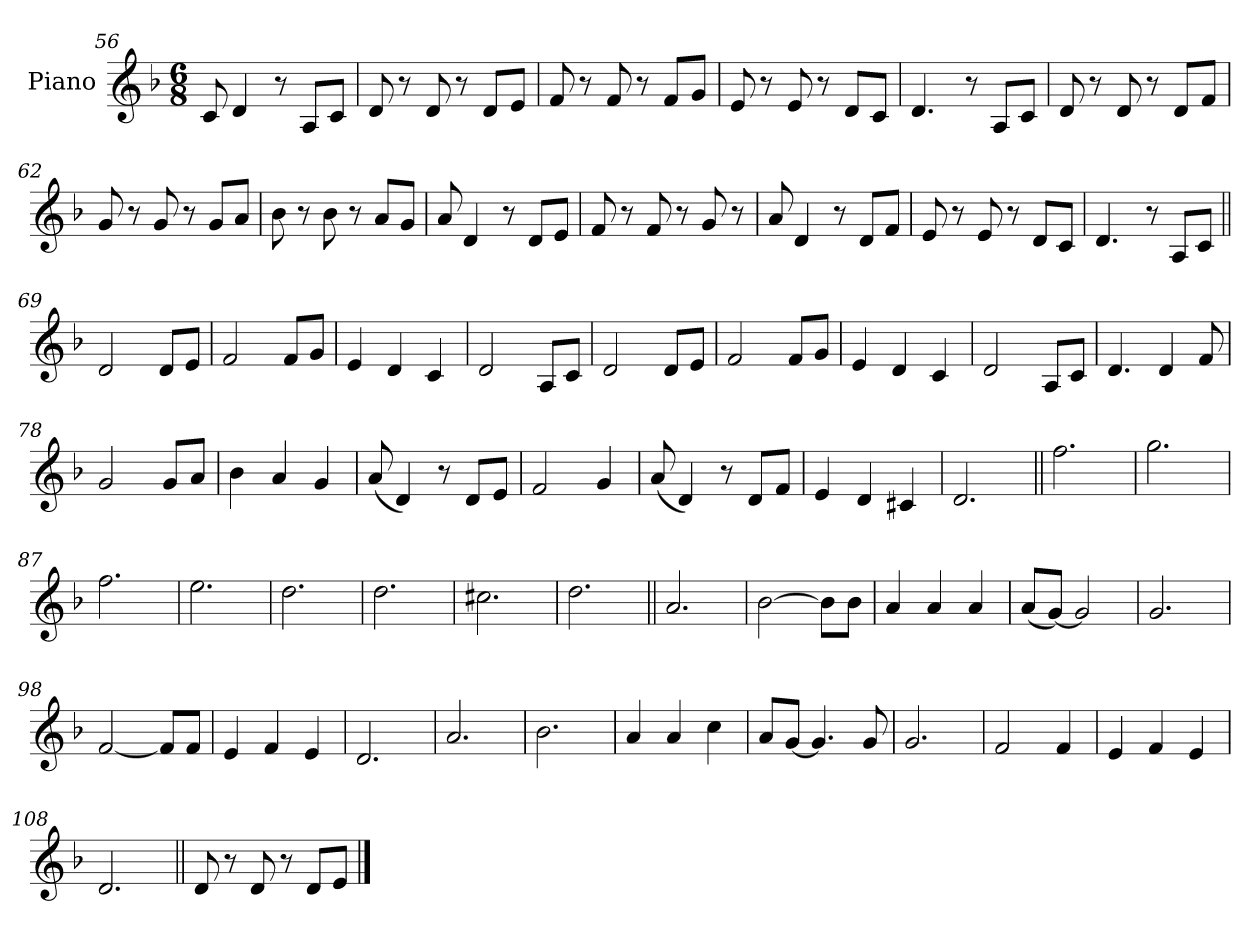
**kern
*part1
*staff1
*I"Piano
*I'Pno.
*clefG2
*k[b-]
*M6/8
=56
8c
4d
8r
8AL
8cJ
=57
8d
8r
8d
8r
8dL
8eJ
=58
8f
8r
8f
8r
8fL
8gJ
=59
8e
8r
8e
8r
8dL
8cJ
=60
4.d
8r
8AL
8cJ
=61
8d
8r
8d
8r
8dL
8fJ
=62
8g
8r
8g
8r
8gL
8aJ
=63
8b-
8r
8b-
8r
8aL
8gJ
=64
8a
4d
8r
8dL
8eJ
=65
8f
8r
8f
8r
8g
8r
=66
8a
4d
8r
8dL
8fJ
=67
8e
8r
8e
8r
8dL
8cJ
=68
4.d
8r
8AL
8cJ
=69||
2d
8dL
8eJ
=70
2f
8fL
8gJ
=71
4e
4d
4c
=72
2d
8AL
8cJ
=73
2d
8dL
8eJ
=74
2f
8fL
8gJ
=75
4e
4d
4c
=76
2d
8AL
8cJ
=77
4.d
4d
8f
=78
2g
8gL
8aJ
=79
4b-
4a
4g
=80
(8a
4d)
8r
8dL
8eJ
=81
2f
4g
=82
(8a
4d)
8r
8dL
8fJ
=83
4e
4d
4c#X
=84
2.d
=85||
2.ff!
=86
2.gg!
=87
2.ff!
=88
2.ee!
=89
2.dd!
=90
2.dd!
=91
2.cc#X!
=92
2.dd!
=93||
2.a
=94
[2b-
8b-L]
8b-J
=95
4a
4a
4a
=96
(8aL
[8gJ)
2g]
=97
2.g
=98
[2f
8fL]
8fJ
=99
4e
4f
4e
=100
2.d
=101
2.a
=102
2.b-
=103
4a
4a
4cc
=104
8aL
[8gJ
4.g]
8g
=105
2.g
=106
2f
4f
=107
4e
4f
4e
=108
2.d
=109||
8d!
8r
8d!
8r
8d!L
8e!J
==
*-
